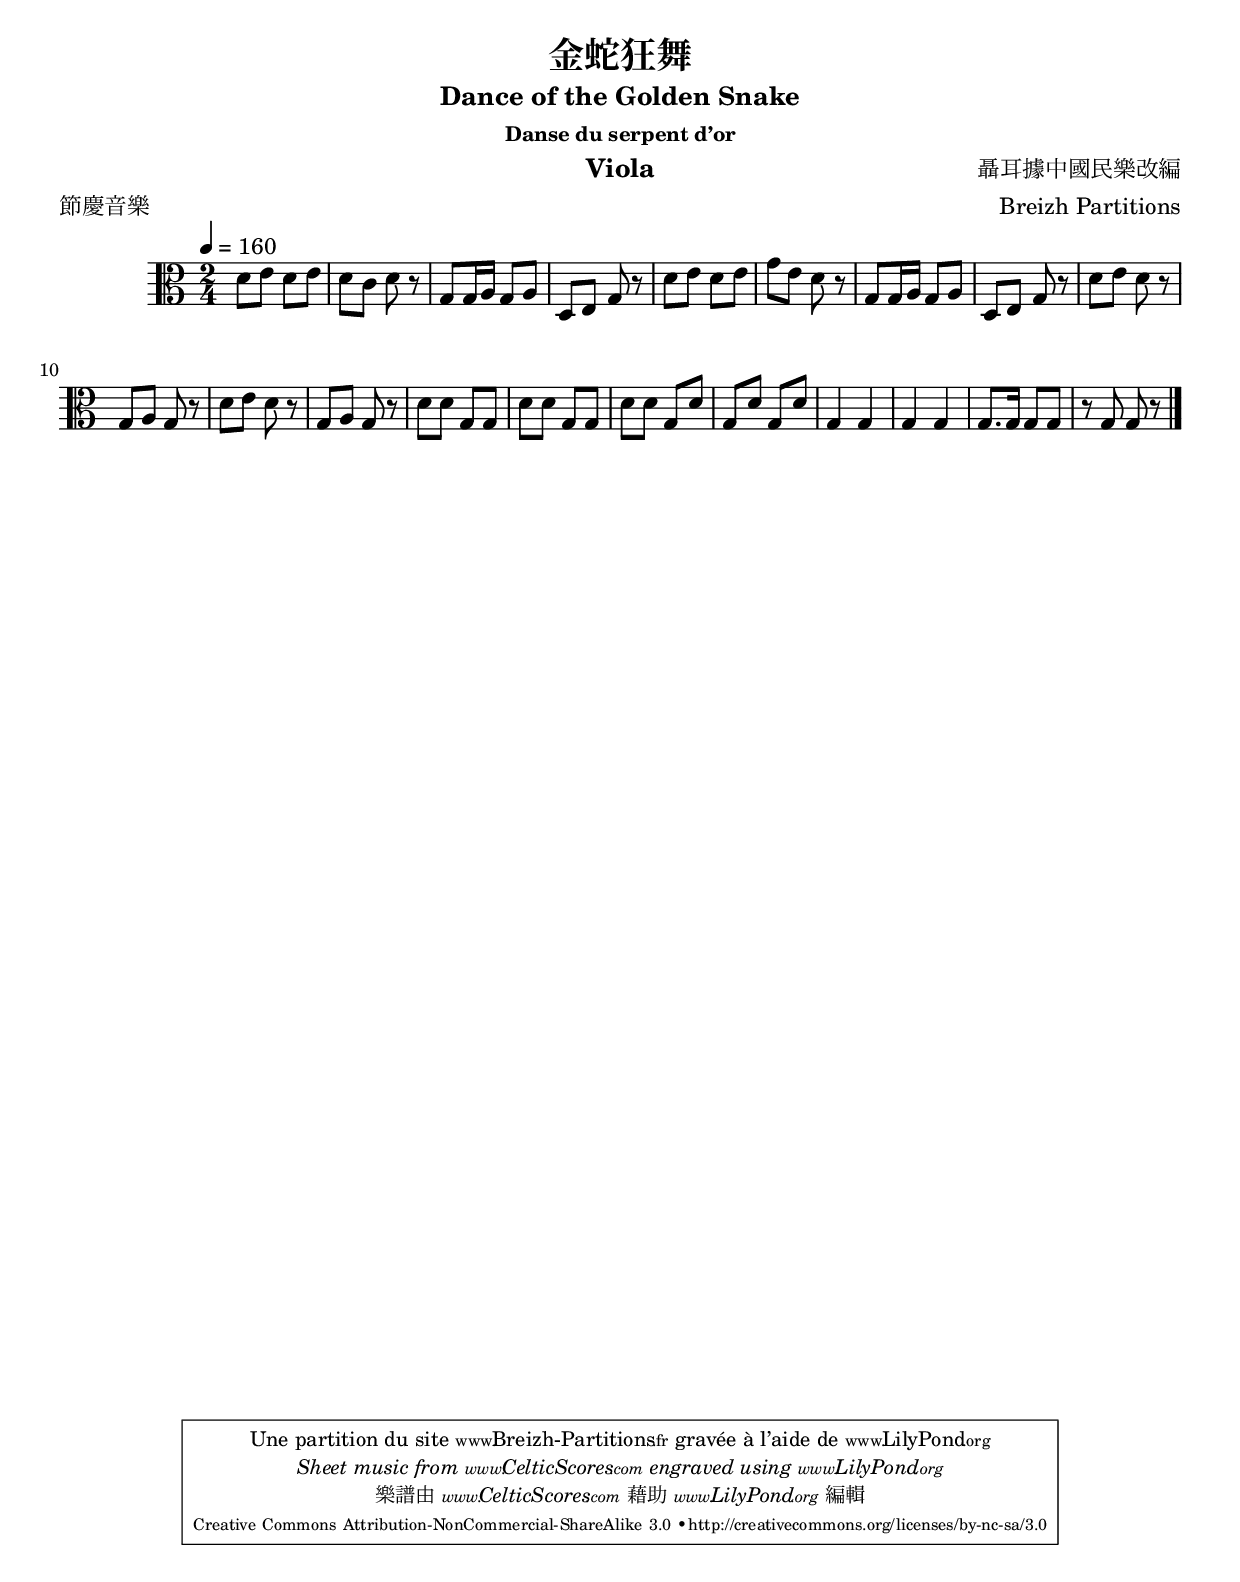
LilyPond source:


\version "2.12.3"

\paper {
	top-margin = 2 \cm
	bottom-margin = 2 \cm
}

\header {

title = "金蛇狂舞"
subtitle = "Dance of the Golden Snake"
subsubtitle = "Danse du serpent d’or"
instrument = "Viola"
meter = "節慶音樂"
composer = "聶耳據中國民樂改編"
arranger = "Breizh Partitions"
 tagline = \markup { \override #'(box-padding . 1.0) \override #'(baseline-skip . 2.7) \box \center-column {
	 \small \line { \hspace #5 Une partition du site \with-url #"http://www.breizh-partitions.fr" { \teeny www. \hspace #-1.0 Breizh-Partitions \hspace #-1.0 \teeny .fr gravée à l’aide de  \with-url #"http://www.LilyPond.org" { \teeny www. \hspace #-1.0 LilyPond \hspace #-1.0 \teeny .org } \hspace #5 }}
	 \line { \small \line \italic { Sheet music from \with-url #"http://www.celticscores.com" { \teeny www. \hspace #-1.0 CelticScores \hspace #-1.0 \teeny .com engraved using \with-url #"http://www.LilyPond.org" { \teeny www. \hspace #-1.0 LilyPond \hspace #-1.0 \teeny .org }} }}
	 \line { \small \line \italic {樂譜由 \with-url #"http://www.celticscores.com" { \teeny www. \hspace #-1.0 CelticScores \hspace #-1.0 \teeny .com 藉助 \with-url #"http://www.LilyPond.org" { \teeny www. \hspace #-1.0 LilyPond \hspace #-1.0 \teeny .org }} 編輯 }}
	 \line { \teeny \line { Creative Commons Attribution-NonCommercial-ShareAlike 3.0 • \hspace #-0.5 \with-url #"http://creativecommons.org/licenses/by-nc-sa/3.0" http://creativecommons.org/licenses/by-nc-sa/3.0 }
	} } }
}


%%%%%%%%%%%%%%%%%%%%%%%%%%%%%%%%%%%%%%%%%%%%%%%%%%%%%%%%%%%%
%%%%%%%%%%%%%%%%%%%%%%%%%%%%%%%%%%%%%%%%%%%%%%%%%%%%%%%%%%%%
\score{
\new Staff {
	\time 2/4  
	\key c \major
	\tempo 4 = 160
	\clef alto
    \set Staff.midiInstrument = "viola"
	\transpose a a{
		d'8 e'8 d'8 e'8 
		|
		d'8 c'8 d'8 r8
		|
		g8 g16 a16 g8 a8
		|
		d8 e8 g8 r8
		|

		d'8 e'8 d'8 e'8 
		|
		g'8 e'8 d'8 r8
		|
		g8 g16 a16 g8 a8
		|
		d8 e8 g8 r8
		|
		
		d'8 e'8 d'8 r8
		|
		g8 a8 g8 r8
		|
		d'8 e'8 d'8 r8
		|
		g8 a8 g8 r8
		|
		
		d'8 d'8 g8 g8
		|
		d'8 d'8 g8 g8
		|
		d'8 d'8 g8 d'8
		|
		g8 d'8 g8 d'8
		|
		
		g4 g4
		|
		g4 g4
		|
		g8. g16 g8 g8
		|
		r8 g8 g8 r8
		\bar "|."

		
	}
}
%%%%%%%%%%%%%%%%%%%%%%%%%%%%%%%%%%%%%%%%%%%%%%%%%%%%%%%%%%%%


\layout  { }
\midi  { }
}
